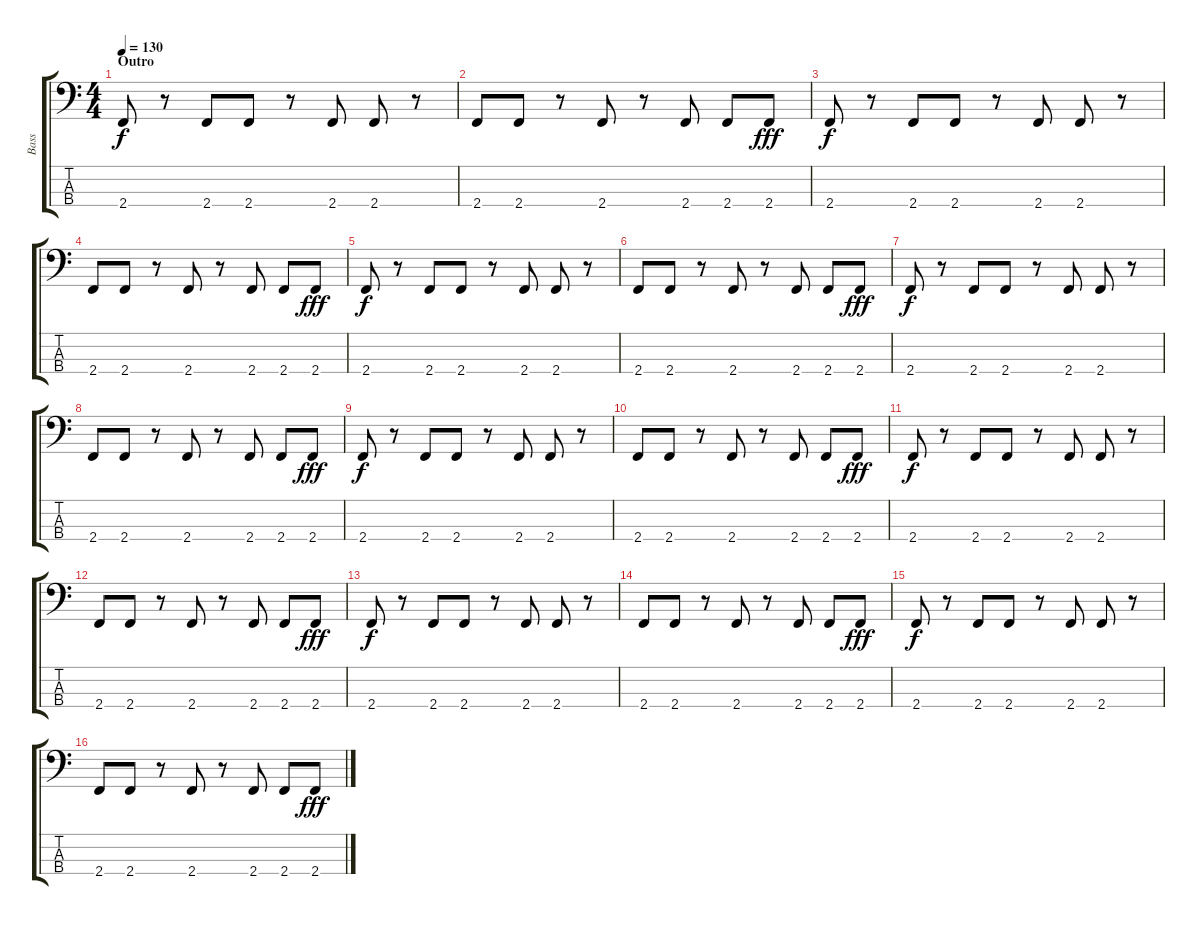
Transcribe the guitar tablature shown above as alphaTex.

\track ("Bass" "Bass") {instrument electricbassfinger}
\staff {score tabs}
\tuning (Gb2 Db2 Ab1 Eb1) {hide}
\ts (4 4)
\section ("" "Outro")
\tempo 130
\clef f4
\ks c
2.4.8{dy f} r.8 2.4.8 2.4.8 r.8 2.4.8 2.4.8 r.8 |
2.4.8 2.4.8 r.8 2.4.8 r.8 2.4.8 2.4.8 2.4.8{dy fff} |
2.4.8{dy f} r.8 2.4.8 2.4.8 r.8 2.4.8 2.4.8 r.8 |
2.4.8 2.4.8 r.8 2.4.8 r.8 2.4.8 2.4.8 2.4.8{dy fff} |
2.4.8{dy f} r.8 2.4.8 2.4.8 r.8 2.4.8 2.4.8 r.8 |
2.4.8 2.4.8 r.8 2.4.8 r.8 2.4.8 2.4.8 2.4.8{dy fff} |
2.4.8{dy f} r.8 2.4.8 2.4.8 r.8 2.4.8 2.4.8 r.8 |
2.4.8 2.4.8 r.8 2.4.8 r.8 2.4.8 2.4.8 2.4.8{dy fff} |
2.4.8{dy f} r.8 2.4.8 2.4.8 r.8 2.4.8 2.4.8 r.8 |
2.4.8 2.4.8 r.8 2.4.8 r.8 2.4.8 2.4.8 2.4.8{dy fff} |
2.4.8{dy f} r.8 2.4.8 2.4.8 r.8 2.4.8 2.4.8 r.8 |
2.4.8 2.4.8 r.8 2.4.8 r.8 2.4.8 2.4.8 2.4.8{dy fff} |
2.4.8{dy f} r.8 2.4.8 2.4.8 r.8 2.4.8 2.4.8 r.8 |
2.4.8 2.4.8 r.8 2.4.8 r.8 2.4.8 2.4.8 2.4.8{dy fff} |
2.4.8{dy f instrument electricbassfinger} r.8 2.4.8 2.4.8 r.8 2.4.8 2.4.8 r.8 |
2.4.8 2.4.8 r.8 2.4.8 r.8 2.4.8 2.4.8 2.4.8{dy fff}
